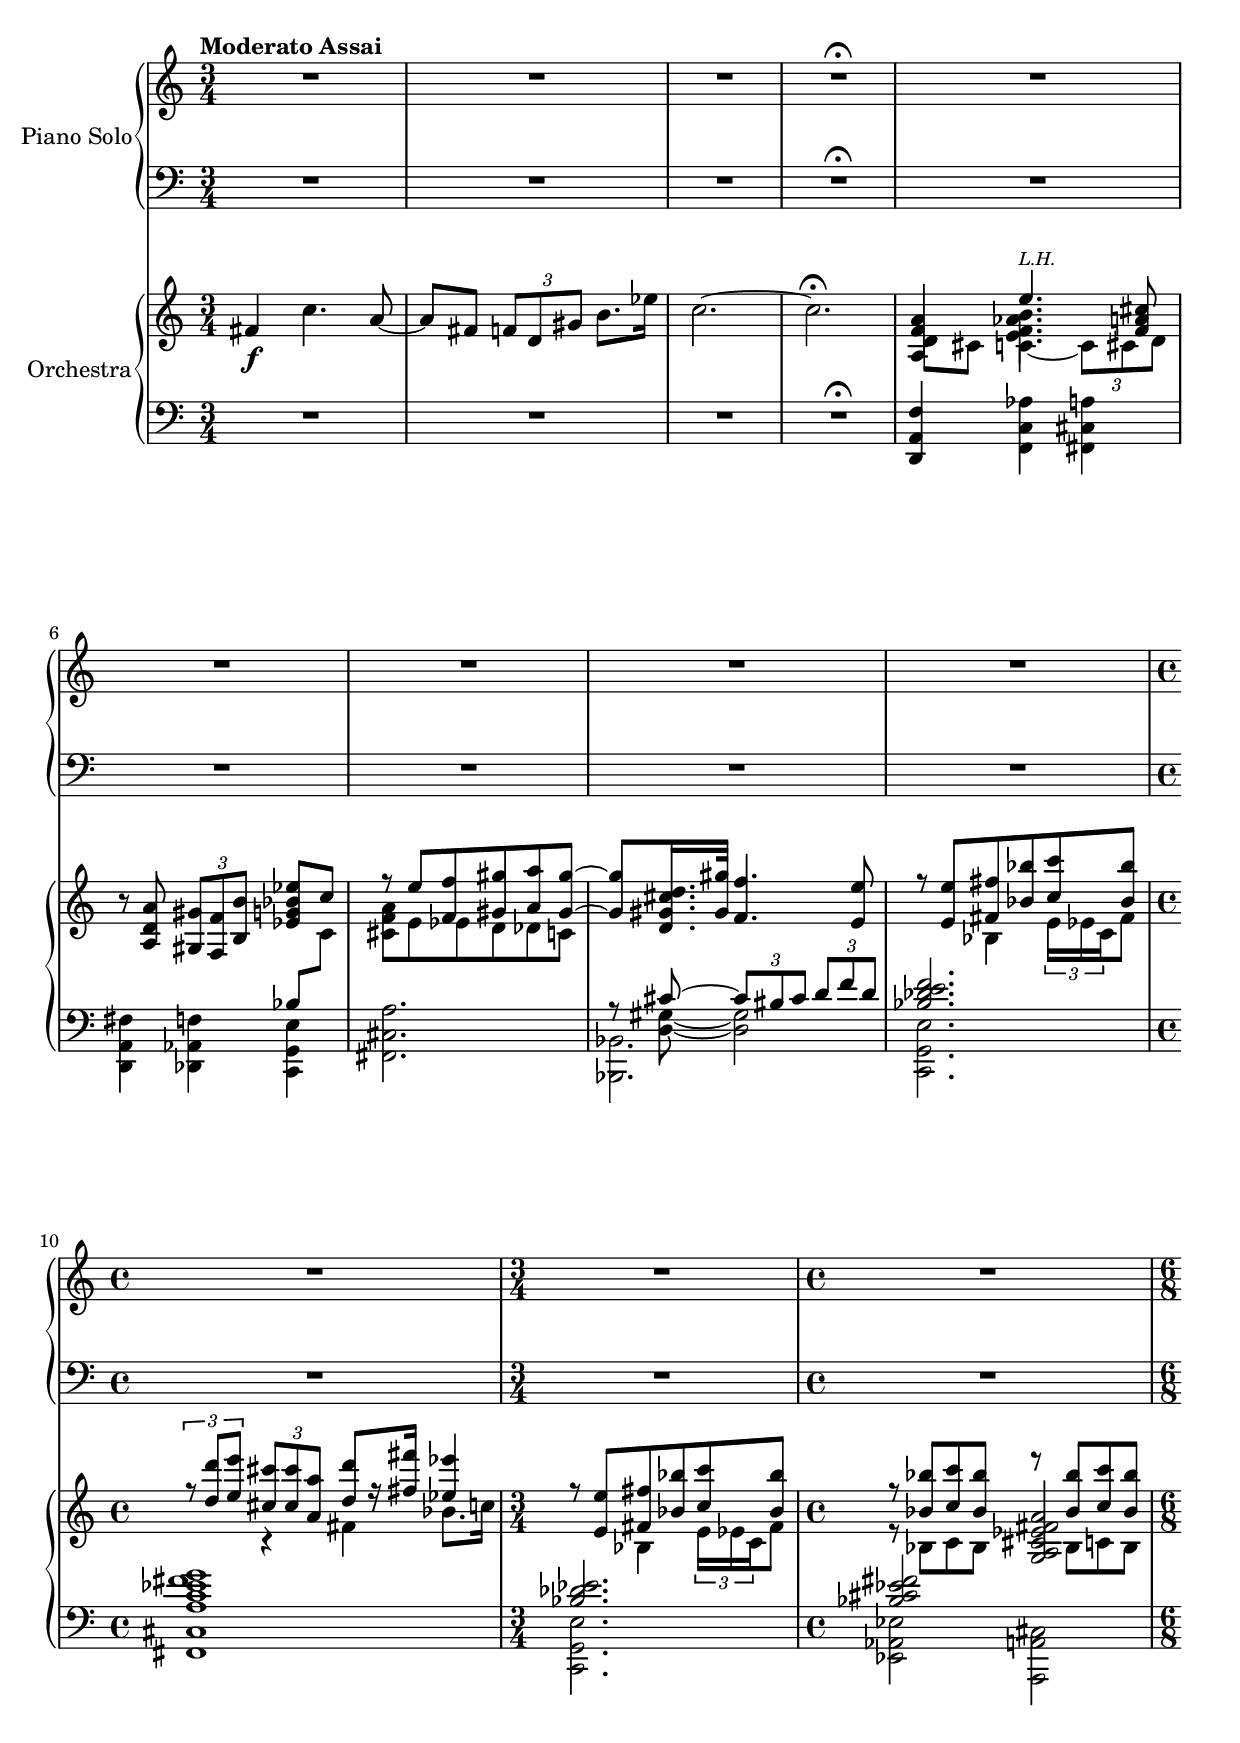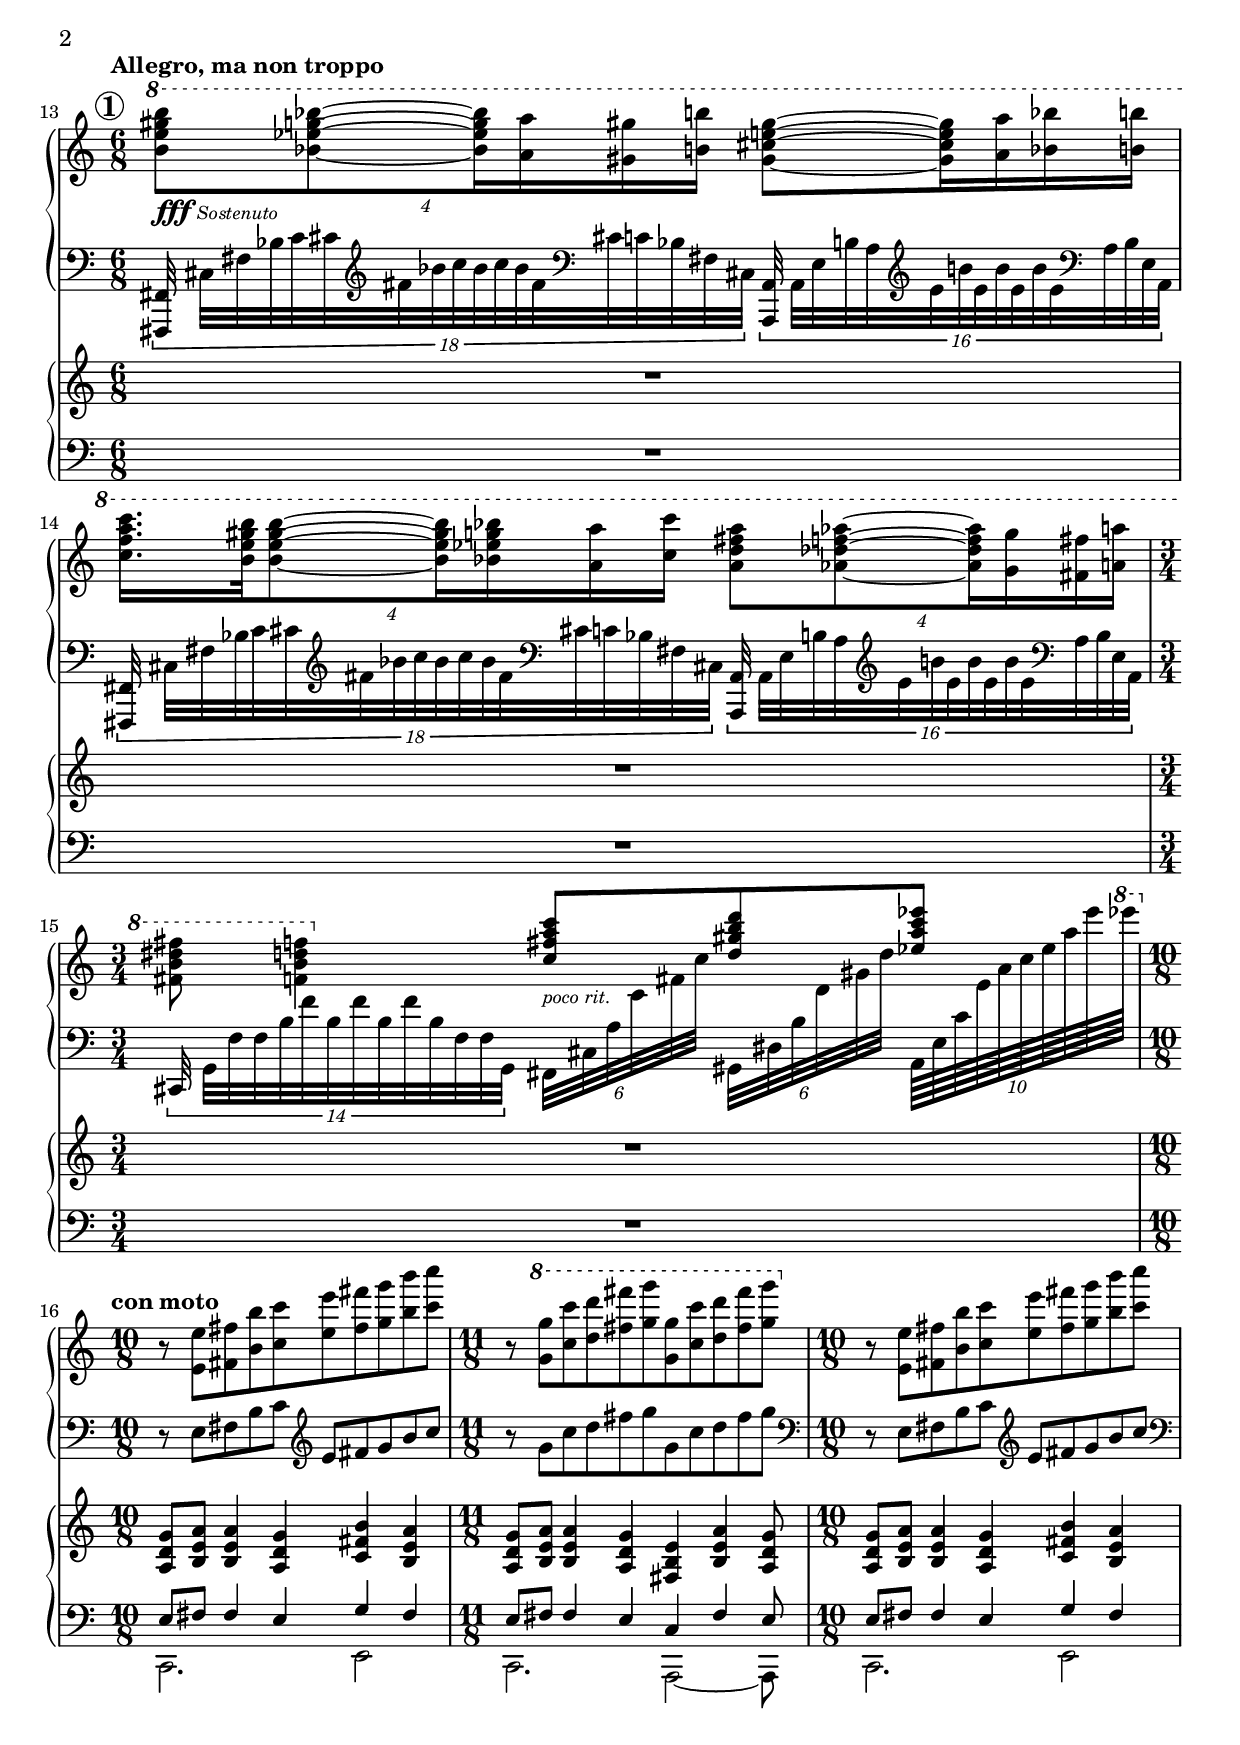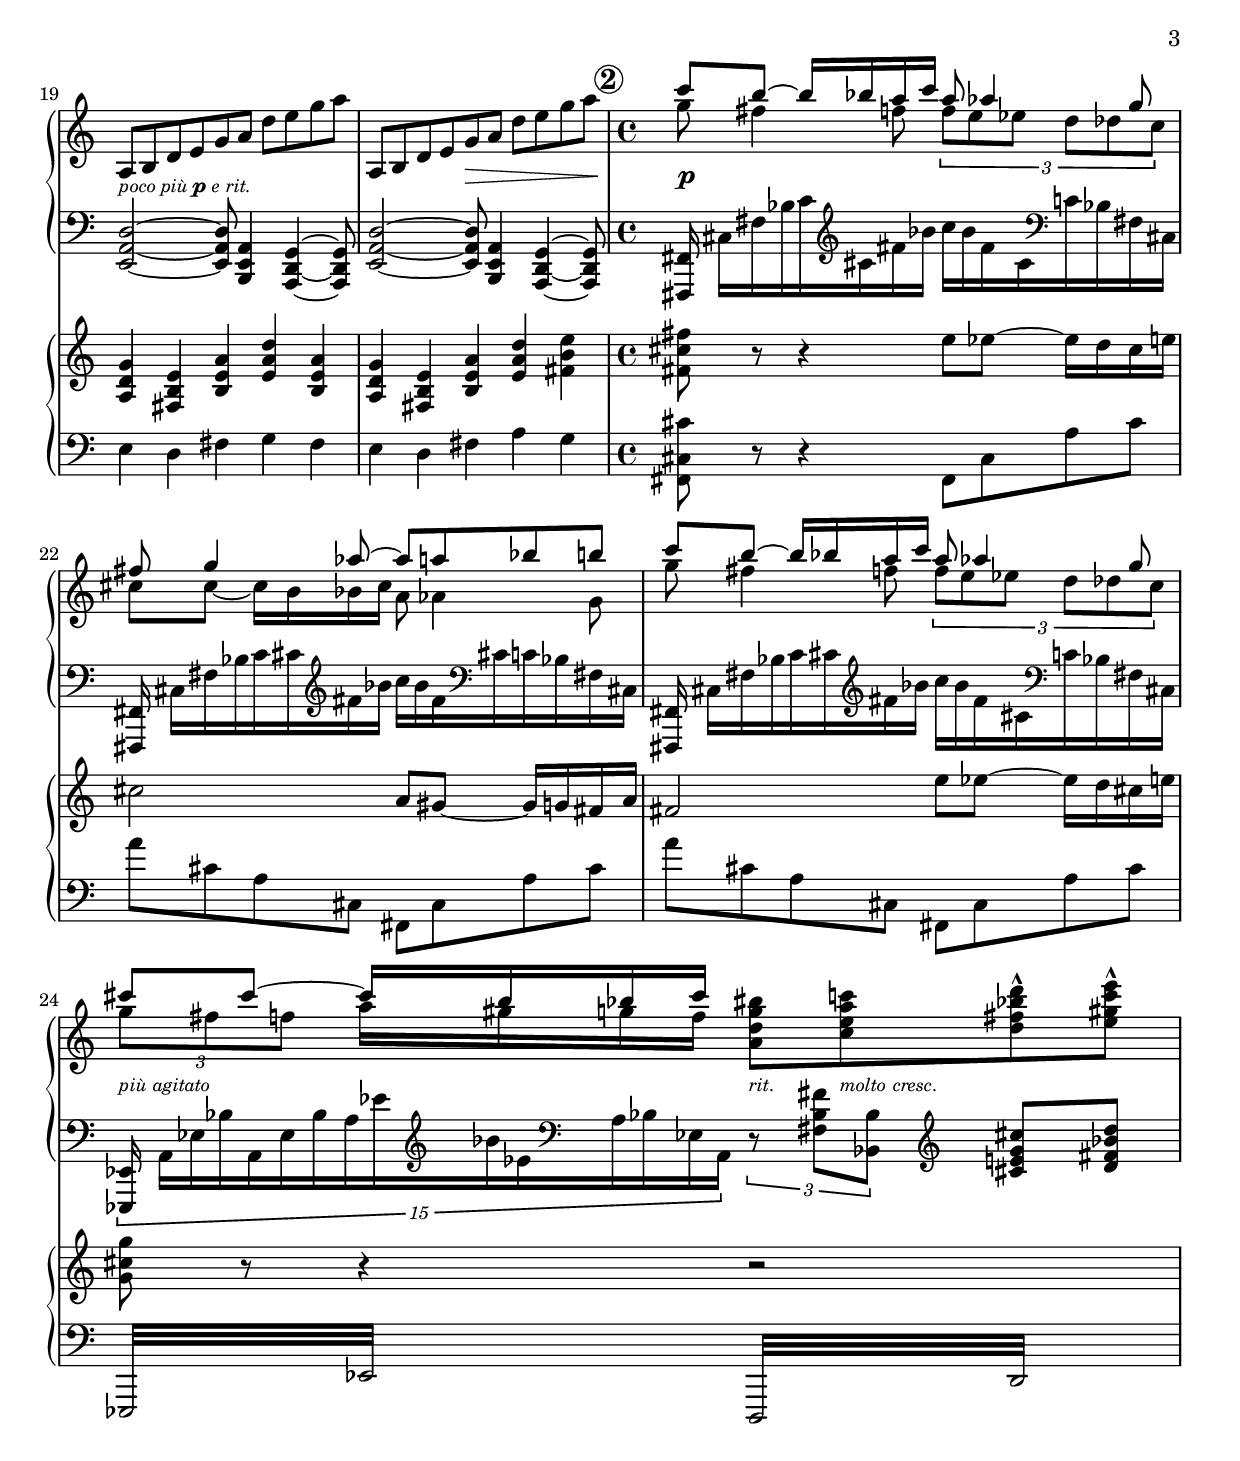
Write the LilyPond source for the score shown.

%% Initial test for the Ornstein Piano Concerto

\version "2.18.2"


solo_upper_I = \relative c' {
	\clef treble
	\time 3/4
	\tempo "Moderato Assai"
	% mm. 1-9
	R2.*3 R2.\fermataMarkup R2.*5
	% m. 10
	\time 4/4
	R1
	% m. 11
	\time 3/4
	R2.
	% m. 12
	\time 4/4
	R1
	% m. 13 - Rehersal 1
	\mark #1
	\time 6/8
	\tempo "Allegro, ma non troppo"
	\ottava #1
	\tuplet 4/3 { <b'' e gis b>8
			<bes ees g bes>~ <bes ees g bes>16
			<a a'> <gis gis'> <b b'> }
	<gis cis e gis>8~ <gis cis e gis>16 <a a'> <bes bes'> <b b'>
	% mm. 14
	\tuplet 4/3 { <c f a c>16. <b e gis b>32 <b e gis b>8~ <b e gis b>16
			<bes ees g bes> <a a'> <c c'> }
	\tuplet 4/3 { <a d fis a>8 <aes des f aes>~ <aes des f aes>16
			<g g'> <fis fis'> <a a'> }
	% m. 15
	\time 3/4
	<fis b dis fis>8 <f b d f>4
	\ottava #0
	\stemUp <c fis a c>8-\markup { \italic \tiny {poco rit.} }
	<d gis b d> <ees a c ees> \stemNeutral
	% m. 16
	\time 10/8
	\tempo "con moto"
	r8 <e, e'>[ <fis fis'> <b b'> <c c'> <e e'> <fis fis'> <g g'> <b b'> <c c'>]
	% m. 17
	\time 11/8
	r8 \ottava #1 <g g'>[ <c c'> <d d'> <fis fis'> <g g'> <g, g'> <c c'> <d d'> <fis fis'> <g g'>] \ottava #0
	% m. 18
	\time 10/8
	r8 <e,, e'>[ <fis fis'> <b b'> <c c'> <e e'> <fis fis'> <g g'> <b b'> <c c'>]
	% m. 19
	a,,[ b d e g a] d[ e g a]
	% m. 20
	a,,[ b d e g a] d[ e g a]
	% mm. 21-24 - Rehersal 2
	\mark #2
	\time 4/4
	<<
		\new Voice {
			\voiceOne c b~ b16 bes a c a8 aes4 g8
			fis g4 aes8~ aes a bes b
			c b~ b16 bes a c a8 aes4 g8
			cis cis~ cis16 b bes cis
		}
		\new Voice {
			\voiceTwo g8 fis4 f8 \tuplet 3/2 { f e ees d des c }
			cis cis~ cis16 b bes cis a8 aes4 g8
			g'8 fis4 f8 \tuplet 3/2 { f e ees d des c }
			\tuplet 3/2 { g' fis f } a16 gis g f
		}
	>>
	<a, d g bis>8 <c e a c> <d fis bes d>-^ <e gis c e>-^
}

solo_dynamics_I = {
	% mm. 1-9
	s2.*9
	% mm. 10-12
	s1 s2. s1
	% m. 13
	s2.-\markup { \dynamic fff \tiny \italic Sostenuto }
	% mm. 14-15
	s2.*2
	% mm. 16-18
	s1 s4 s1 s4 s8 s1 s4
	% m. 19
	s1-\markup { \tiny { "poco più" \dynamic p "e rit." } } s4
	% m. 20
	s2 s2.\>
	% mm. 21-24
	s1\!\p s1 s1 s2-\markup { \tiny { più agitato } } s8-\markup { \tiny { rit. } }
	s8-\markup { \tiny { molto cresc. } }
}

solo_lower_I = \relative c, {
	\clef bass
	\time 3/4
	% mm. 1-9
	R2.*3 R2.\fermataMarkup R2.*5
	% m. 10
	\time 4/4
	R1
	% m. 11
	\time 3/4
	R2.
	% m. 12
	\time 4/4
	R1
	% m. 13
	\time 6/8
	\tuplet 18/12 {
		\stemUp <fis, fis'>32 \stemDown cis''[ fis bes c cis
		\clef treble
		fis bes c bes c bes fis
		\clef bass
		cis c bes fis cis]
	}
	\tuplet 16/12 {
		\stemUp <a, a'> \stemDown a'[ e' b' a
		\clef treble
		e' b' e, b' e, b' e,
		\clef bass
		a, b e, a,]
	}
	% m. 14
	\tuplet 18/12 {
		\stemUp <fis, fis'>32 \stemDown cis''[ fis bes c cis
		\clef treble
		fis bes c bes c bes fis
		\clef bass
		cis c bes fis cis]
	}
	\tuplet 16/12 {
		\stemUp <a, a'> \stemDown a'[ e' b' a
		\clef treble
		e' b' e, b' e, b' e,
		\clef bass
		a, b e, a,]
	}
	% m. 15
	\tuplet 14/12 {
		\stemUp cis, \stemDown g'[ f' f b f' b, f' b, f' b, f f g,]
	}
	\tupletDown
	%% Fixed: Need to force lilypond to add more space between staves?
	%%        No. Don't try to emulate beaming in the written part. Scrap
	%%        this code and keep it simpler.
	%%\override TupletBracket.bracket-visibility = ##t
	%%\override TupletBracket.padding = #2
	%%\tuplet 6/4 {
	%%	\stemUp fis[ cis' a' \change Staff = "solo_upper" \stemDown c fis c']
	%%	\change Staff = "solo_lower"
	%%}
	%%\tuplet 6/4 {
	%%	\stemUp gis,,[ dis' b' \change Staff = "solo_upper" \stemDown d gis d']
	%%	\change Staff = "solo_lower"
	%%}
	%%\revert TupletBracket.padding
	%%\once \override TupletBracket.positions = #'(-4 . 1)
	%%\tuplet 10/4 {
	%%	\stemUp a,,[ e' c' \change Staff = "solo_upper" \stemDown e a c ees a ees'
	%%	\ottava #1 ees'] \ottava #0 \change Staff = "solo_lower"
	%%}
	%%\tupletNeutral
	%%\revert TupletBracket.bracket-visibility
	%%\stemNeutral
	\stemDown
	\tuplet 6/4 {
		fis[ cis' a' \change Staff = "solo_upper" c fis c']
		\change Staff = "solo_lower"
	}
	\tuplet 6/4 {
		gis,,[ dis' b' \change Staff = "solo_upper" d gis d']
		\change Staff = "solo_lower"
	}
	\tuplet 10/8 {
		a,,64[ e' c' \change Staff = "solo_upper" e a c ees a ees'
		\ottava #1 ees'] \ottava #0 \change Staff = "solo_lower"
	}
	\stemNeutral
	% m. 16
	\time 10/8
	r8 e,,,,[ fis b c] \clef treble e[ fis g b c]
	% m. 17
	r8 g[ c d fis g g, c d fis g] \clef bass
	% m. 18
	\time 10/8
	r8 e,,[ fis b c] \clef treble e[ fis g b c]
	% m. 19
	\clef bass
	<e,,, a d>2~ <e a d>8 <b e a>4 <a d g>~ <a d g>8
	% m. 20
	<e' a d>2~ <e a d>8 <b e a>4 <a d g>~ <a d g>8
	% mm. 21-23
	% QUESTION: same notes, but clef changes at different spots in 2PR. I've imitated this
	%           here. FC is consistantly handled like mm21. Regularize?
	<fis fis'>16 cis''[ fis bes c \clef treble cis fis bes] c[ bes fis cis \clef bass c bes fis cis]
	<fis,, fis'> cis''[ fis bes c cis \clef treble fis bes] c[ bes fis \clef bass cis c bes fis cis]
	<fis,, fis'> cis''[ fis bes c cis \clef treble fis bes] c[ bes fis cis \clef bass c bes fis cis]
	% m. 24
	\tuplet 15/8 { <ees,, ees'> a'[ ees' bes' a, ees' bes' a ees' \clef treble bes' ees, \clef bass a, bes ees, a,] }
	\tuplet 3/2 { r8 <fis' bes fis'> <bes, bes'> } \clef treble <cis' e g cis> <d fis bes d>
}


redux_upper_I = \relative c' {
	\set Staff.midiInstrument = #"electric piano 1"
	\clef treble
	\time 3/4
	\tempo "Moderato Assai"
	% mm. 1-4
	fis4 c'4. a8~
	% QUESTION: Rhythm doesn't match orcestral version. Fix?
	a fis \tuplet 3/2 { f d gis } b8. es16
	c2.~ c2.\fermata
	% m. 5
	<<
		\new Voice {
			\voiceOne { <a, f' a>4 \stemDown <e' f aes b>4. \stemNeutral
				<f a cis>8 }
		}
		\new Voice {
			%%% Fixed: the first d should be on the right side of the stem.
			\voiceTwo \once \override NoteColumn.force-hshift = #1.1 d8 cis c4~ \tuplet 3/2 { c8 cis d }
		}
		\new Voice {
			\voiceThree s4 e'4.^\markup { \italic \tiny {L.H.} } s8
		}
	>>
	% m. 6
	r8 <a,, d a'> \tuplet 3/2 { <gis gis'> <f f'> <b b'> } <ees g bes ees> c'
	% mm. 7-8
	<<
		\new Voice {
			\voiceOne r8 e <f f,> <gis, gis'> <a a'> <gis gis'>~
			<gis gis'>8 <d gis cis d>16. <gis gis'>32 <f f'>4. <e e'>8
		}
		\new Voice {
			\voiceTwo <cis f a>8 e ees d des c
			s2.
		}
	>>
	% m. 9
	<<
		\new Voice {
			\voiceOne r8 <e e'> <fis fis'> <bes bes'> <c c'> <bes bes'>
		}
		\new Voice {
			\voiceTwo s4 bes,4 \tuplet 3/2 { e16 es c } fis8
		}
	>>
	% m. 10
	\time 4/4
	<<
		\new Voice {
			\voiceOne \tuplet 3/2 { r8 <d' d'> <e e'> }
				\tuplet 3/2 { <cis cis'> <cis cis'> <a a'> }
				<d d'>8[ r16 <fis fis'>16] <ees ees'>4
		}
		\new Voice {
			\voiceTwo s4 r4 fis,4 bes8. c16
		}
	>>
	% m. 11
	\time 3/4
	<<
		\new Voice {
			\voiceOne r8 <e, e'> <fis fis'> <bes bes'> <c c'> <bes bes'>
		}
		\new Voice {
			\voiceTwo s4 bes,4 \tuplet 3/2 {e16 es c} fis8
		}
	>>
	% m. 12
	\time 4/4
	<<
		\new Voice {
			\voiceOne r8 <bes bes'> <c c'> <bes bes'> r <bes bes'> <c c'>
				<bes bes'>
		}
		\new Voice {
			\voiceTwo r8 bes, c bes s8 bes c bes
		}
	>>
	% mm. 13-14
	\mark #1
	\time 6/8
	\tempo "Allegro, ma non troppo"
	R2.*2
	% m. 15
	\time 3/4
	R2.
	% m. 16
	\time 10/8
	\tempo "con moto"
	<a d g>8[ <b e a>] <b e a>4 <a d g> <c fis b> <b e a>
	% m. 17
	\time 11/8
	<a d g>8[ <b e a>] <b e a>4 <a d g> <fis b e> <b e a> <a d g>8
	% m. 18
	\time 10/8
	<a d g>8[ <b e a>] <b e a>4 <a d g> <c fis b> <b e a>
	% m. 19
	<a d g> <fis b e> <b e a> <e a d> <b e a>
	% m. 20
	<a d g> <fis b e> <b e a> <e a d> <fis b e>
	% m. 21
	\mark #2
	\time 4/4
	<fis cis' fis>8 r8 r4 e'8 ees~ ees16 d cis e
	% m. 22
	cis2 a8 gis~ gis16 g fis a
	% m. 23
	fis2 e'8 ees~ ees16 d cis e
	% m. 24
	<g, cis g'>8 r8 r4 r2
}

redux_dynamics_I = {
	% m. 1
	s2.\f
}

redux_lower_I = \relative c, {
	\set Staff.midiInstrument = #"electric piano 1"
	\clef bass
	\time 3/4
	% mm. 1-4
	R2.*3 R2.\fermataMarkup
	% m. 5
	<d a' f'>4 \stemDown <f c' aes'> <fis cis' a'>
	% m. 6
	<<
		\new Voice {
			\voiceTwo <d a' fis'> <des aes' f'> <c g' e'>
		}
		\new Voice {
			\voiceThree s2 bes''8 \change Staff = "redux_upper" \stemDown c8
		}
	>>
	% m. 7
	<fis,, cis' a'>2. \stemNeutral
	% m. 8
	<<
		\new Voice {
			\voiceOne r8 cis''~ \tuplet 3/2 { cis bis cis } \tuplet 3/2 { d f d }
		}
		\new Voice {
			\voiceTwo s8 <gis, d>8~ <gis d>2
		}
		\new Voice {
			\voiceFour <bes,, bes'>2.
		}
	>>
	% m. 9
	<<
		\new Voice {
			\voiceTwo <c g' e'>2.
		}
		\new Voice {
			\voiceOne <bes'' des e f>2.
                }

	>>
	% m. 10
	\time 4/4
	<fis, cis' a' c ees fis g>1
	% m. 11
	\time 3/4
	<<
		\new Voice {
			\voiceTwo <c g' e'>2.
		}
		\new Voice {
			\voiceOne <bes'' des ees>2.
		}
	>>
	% m. 12
	\time 4/4
	<<
		\new Voice {
			\voiceTwo <ees,, aes ees'>2 <a, a' cis>2
		}
		\new Voice {
			\voiceOne <bes'' cis ees fis>2
				\change Staff = "redux_upper"
				<g a cis ees fis a>2
		}
	>>
	% mm. 13-14
	\time 6/8
	R2.*2
	% m. 15
	\time 3/4
	R2.
	% m. 16
	\time 10/8
	<<
		\new Voice {
			\voiceOne e8[ fis] fis4 e g fis
		}
		\new Voice {
			\voiceTwo c,2. e2
		}
	>>
	% m. 17
	\time 11/8
	<<
		\new Voice {
			\voiceOne e'8[ fis] fis4 e c fis e8
		}
		\new Voice {
			\voiceTwo c,2. a2~ a8
		}
	>>
	% m. 18
	\time 10/8
	<<
		\new Voice {
			\voiceOne e''8[ fis] fis4 e g fis
		}
		\new Voice {
			\voiceTwo c,2. e2
		}
	>>
	% m. 19
	e'4 d fis g fis
	% m. 20
	e d fis a g
	% m. 21
	\time 4/4
	<fis, cis' cis'>8 r8 r4 fis8 cis' a' cis
	% m. 22
	a' cis, a cis, fis, cis' a' cis
	% m. 23
	a' cis, a cis, fis, cis' a' cis
	% m. 24
	\repeat tremolo 8 { ees,,,32 ees' }
	\repeat tremolo 8 { d, d' }
}





\score {
  << \new PianoStaff <<
    \set Score.markFormatter = #format-mark-circle-numbers
    \set PianoStaff.instrumentName = #"Piano Solo"
    \new Staff = "solo_upper" \solo_upper_I
    \new Dynamics \solo_dynamics_I
    \new Staff = "solo_lower" \solo_lower_I
  >>
  \new PianoStaff <<
    \set Score.markFormatter = #format-mark-circle-numbers
    \set PianoStaff.instrumentName = #"Orchestra"
    \new Staff = "redux_upper" \redux_upper_I
    \new Dynamics \redux_dynamics_I
    \new Staff = "redux_lower" \redux_lower_I
  >>
  >>
  \layout { }
  \midi { \tempo 4 = 96 }
}

